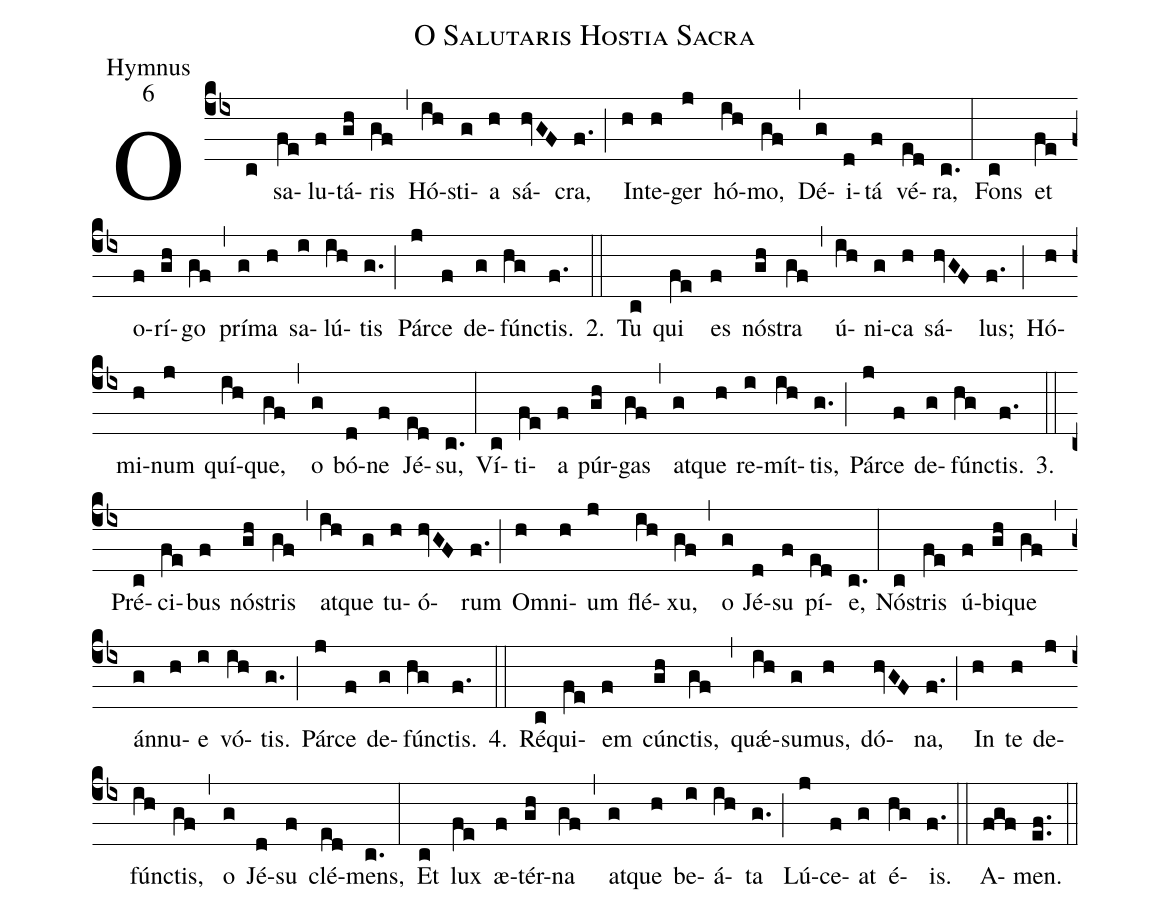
name:O Salutaris Hostia Sacra;
office-part:Hymnus;
mode:6;
%%
(cb4)O(c) sa(fe)lu(f)tá(gh)ris(gf) (,) Hó(ih)sti(g)a(h) sá(hvGF)cra,(f.) (;) In(h)te(h)ger(j) hó(ih)mo,(gf) (,) Dé(g)i(d)tá(f) vé(ed)ra,(c.) (:) Fons(c) et(fe) o(f)rí(gh)go(gf) (,) prí(g)ma(h) sa(i)lú(ih)tis(g.) (;) Pár(j)ce(f) de(g)fún(hg)ctis.(f.)
2.(::) Tu(c) qui(fe) es(f) nó(gh)stra(gf) (,) ú(ih)ni(g)ca(h) sá(hvGF)lus;(f.) (;)
Hó(h)mi(h)num(j) quí(ih)que,(gf) (,) o(g) bó(d)ne(f) Jé(ed)su,(c.) (:)
Ví(c)ti(fe)a(f) púr(gh)gas(gf) (,) at(g)que(h) re(i)mít(ih)tis,(g.) (;)
Pár(j)ce(f) de(g)fún(hg)ctis.(f.)
3.(::) Pré(c)ci(fe)bus(f) nó(gh)stris(gf) (,) at(ih)que(g) tu(h)ó(hvGF)rum(f.) (;)
Om(h)ni(h)um(j) flé(ih)xu,(gf) (,) o(g) Jé(d)su(f) pí(ed)e,(c.) (:)
Nó(c)stris(fe) ú(f)bi(gh)que(gf) (,) án(g)nu(h)e(i) vó(ih)tis.(g.) (;)
Pár(j)ce(f) de(g)fún(hg)ctis.(f.)
4.(::) Ré(c)qui(fe)em(f) cún(gh)ctis,(gf) (,) quǽ(ih)su(g)mus,(h) dó(hvGF)na,(f.) (;)
In(h) te(h) de(j)fún(ih)ctis,(gf) (,) o(g) Jé(d)su(f) clé(ed)mens,(c.) (:)
Et(c) lux(fe) æ(f)tér(gh)na(gf) (,) at(g)que(h) be(i)á(ih)ta(g.) (;)
Lú(j)ce(f)at(g) é(hg)is.(f.) (::)
A(fgf)men.(ef..) (::)
